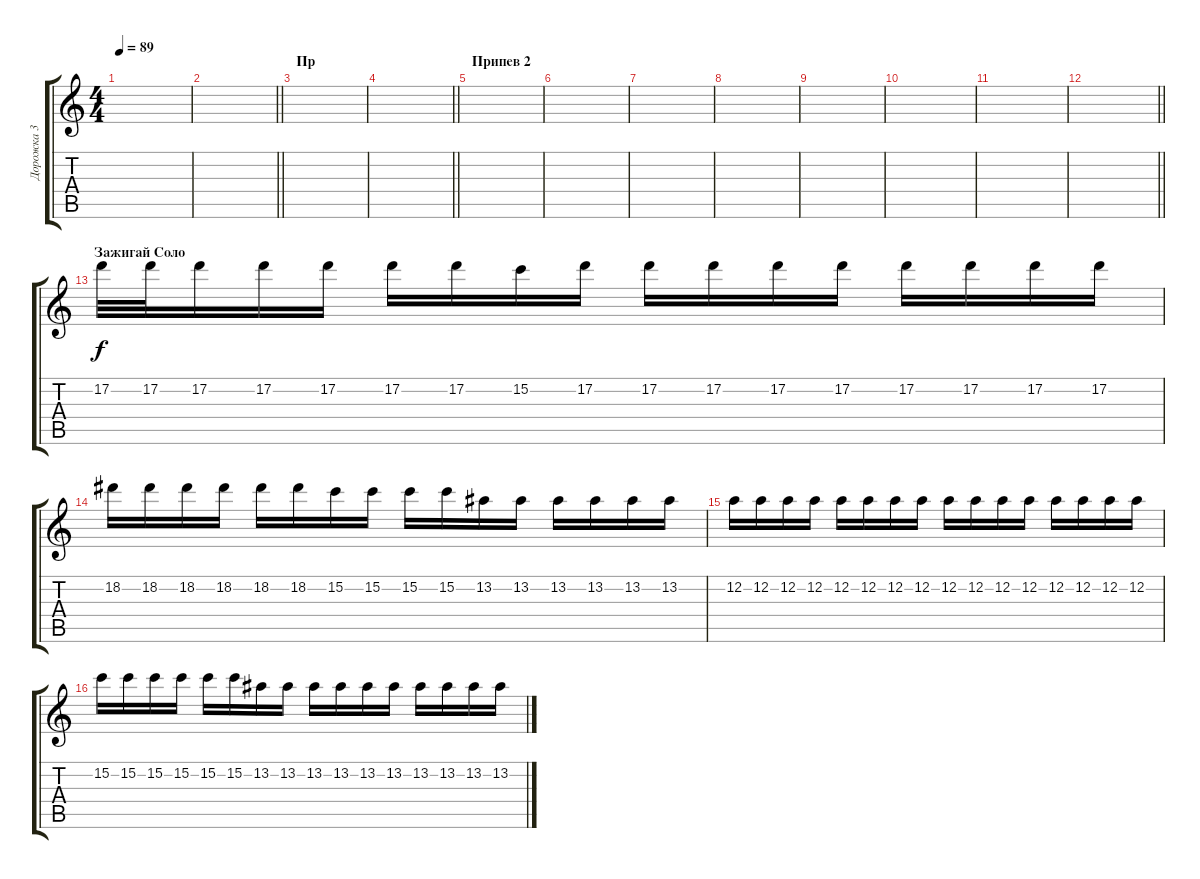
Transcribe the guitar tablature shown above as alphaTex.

\track ("Дорожка 3" "Дорожка 3") {instrument distortionguitar}
\staff {score tabs}
\tuning (D4 A3 F3 C3 G2 C2) {hide}
\ts (4 4)
\tempo 89
\clef g2
\ks c
|
\barLineRight lightlight
|
\section ("" "Пр")
|
\barLineRight lightlight
|
\section ("" "Припев 2")
|
|
|
|
|
|
|
\barLineRight lightlight
|
\section ("" "Зажигай Соло")
17.2.32 17.2.32 17.2.16 17.2.16 17.2.16 17.2.16 17.2.16 15.2.16 17.2.16 17.2.16 17.2.16 17.2.16 17.2.16 17.2.16 17.2.16 17.2.16 17.2.16 |
18.2.16 18.2.16 18.2.16 18.2.16 18.2.16 18.2.16 15.2.16 15.2.16 15.2.16 15.2.16 13.2.16 13.2.16 13.2.16 13.2.16 13.2.16 13.2.16 |
12.2.16 12.2.16 12.2.16 12.2.16 12.2.16 12.2.16 12.2.16 12.2.16 12.2.16 12.2.16 12.2.16 12.2.16 12.2.16 12.2.16 12.2.16 12.2.16 |
15.2.16 15.2.16 15.2.16 15.2.16 15.2.16 15.2.16 13.2.16 13.2.16 13.2.16 13.2.16 13.2.16 13.2.16 13.2.16 13.2.16 13.2.16 13.2.16
